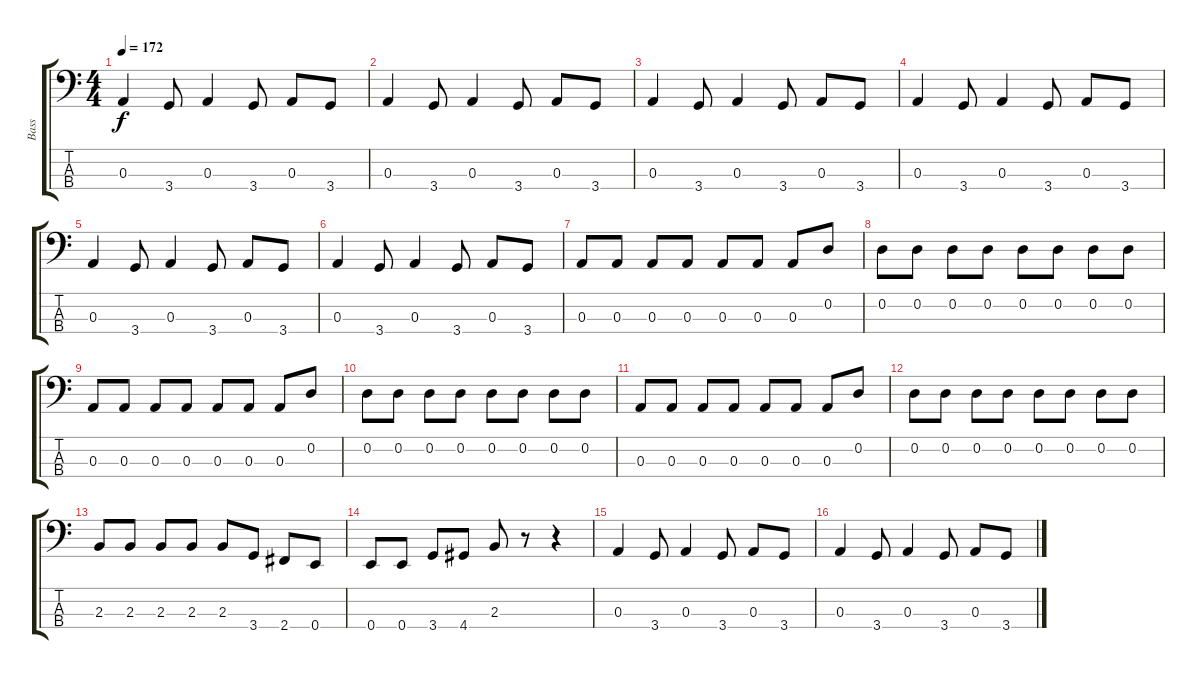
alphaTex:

\track ("Bass" "Bass") {instrument electricbasspick}
\staff {score tabs}
\tuning (G2 D2 A1 E1) {hide}
\ts (4 4)
\tempo 172
\clef f4
\ks c
0.3.4{dy f} 3.4.8 0.3.4 3.4.8 0.3.8 3.4.8 |
0.3.4 3.4.8 0.3.4 3.4.8 0.3.8 3.4.8 |
0.3.4 3.4.8 0.3.4 3.4.8 0.3.8 3.4.8 |
0.3.4 3.4.8 0.3.4 3.4.8 0.3.8 3.4.8 |
0.3.4 3.4.8 0.3.4 3.4.8 0.3.8 3.4.8 |
0.3.4 3.4.8 0.3.4 3.4.8 0.3.8 3.4.8 |
0.3.8 0.3.8 0.3.8 0.3.8 0.3.8 0.3.8 0.3.8 0.2.8 |
0.2.8 0.2.8 0.2.8 0.2.8 0.2.8 0.2.8 0.2.8 0.2.8 |
0.3.8 0.3.8 0.3.8 0.3.8 0.3.8 0.3.8 0.3.8 0.2.8 |
0.2.8 0.2.8 0.2.8 0.2.8 0.2.8 0.2.8 0.2.8 0.2.8 |
0.3.8 0.3.8 0.3.8 0.3.8 0.3.8 0.3.8 0.3.8 0.2.8 |
0.2.8 0.2.8 0.2.8 0.2.8 0.2.8 0.2.8 0.2.8 0.2.8 |
2.3.8 2.3.8 2.3.8 2.3.8 2.3.8 3.4.8 2.4.8 0.4.8 |
0.4.8 0.4.8 3.4.8 4.4.8 2.3.8 r.8 r.4 |
0.3.4 3.4.8 0.3.4 3.4.8 0.3.8 3.4.8 |
0.3.4 3.4.8 0.3.4 3.4.8 0.3.8 3.4.8
